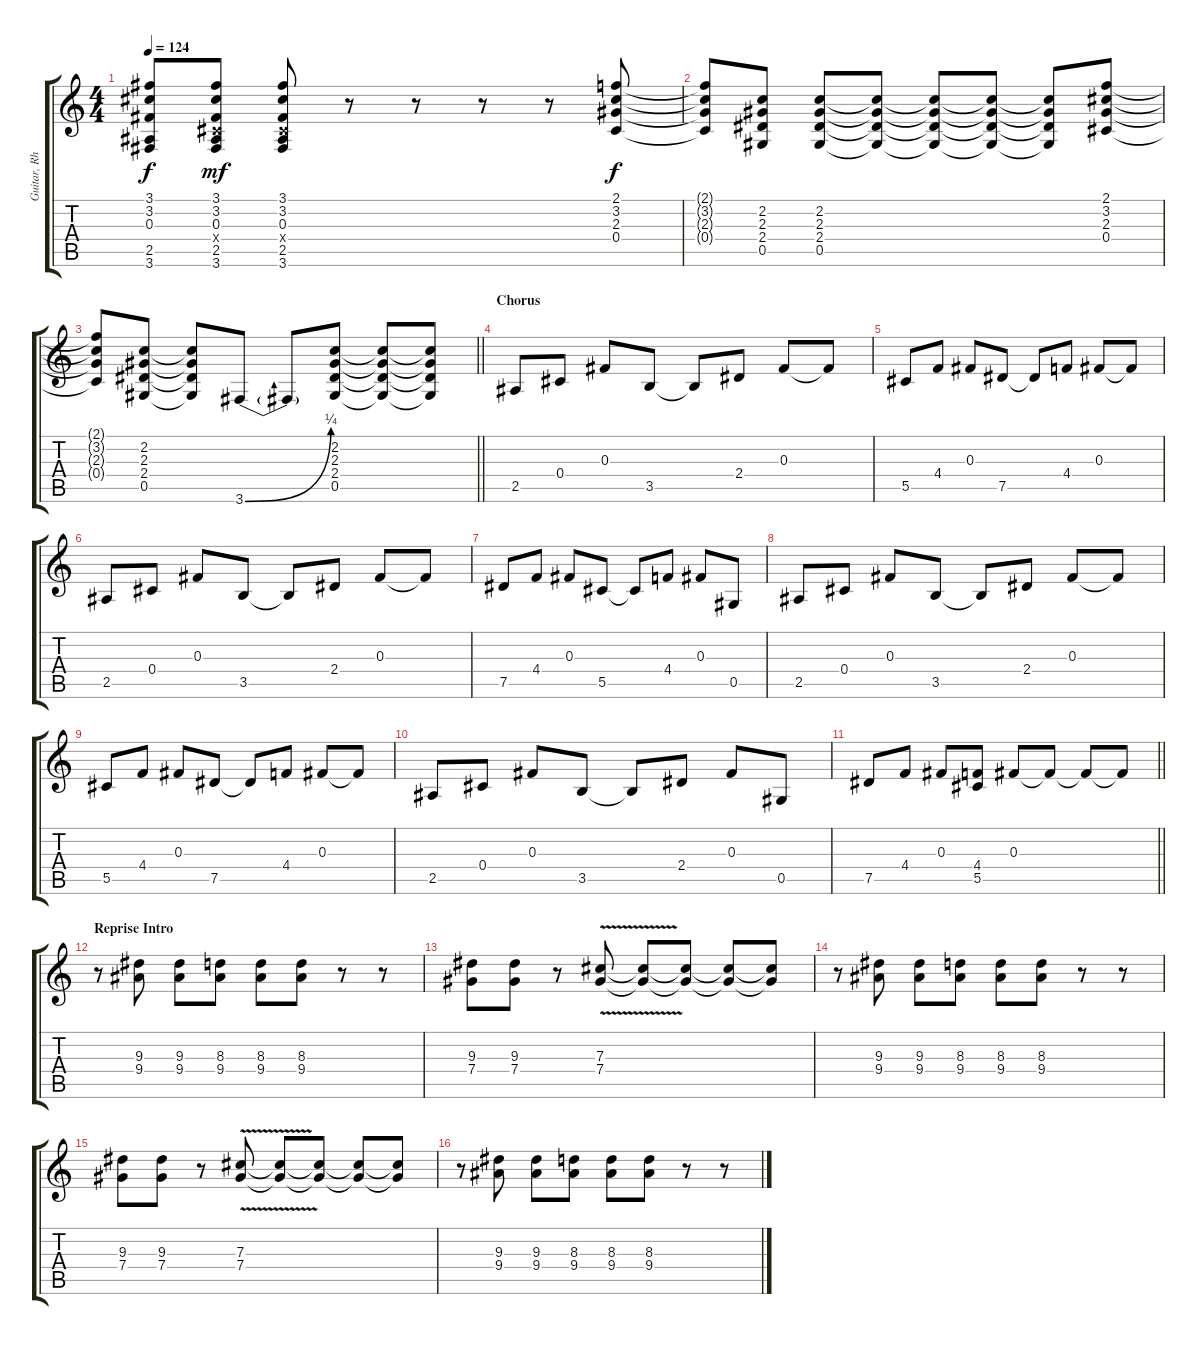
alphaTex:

\track ("Guitar, Rhythm" "Guitar, Rh") {instrument distortionguitar}
\staff {score tabs}
\tuning (Eb4 Bb3 Gb3 Db3 Ab2 Eb2) {hide}
\ts (4 4)
\tempo 124
\clef g2
\ks c
(3.1{t} 3.2{t} 0.3{t} 2.5{t} 3.6{t}).8{dy f} (3.1 3.2 0.3 0.4{x} 2.5 3.6).8{dy mf} (3.1 3.2 0.3 0.4{x} 2.5 3.6).8 r.8 r.8 r.8 r.8 (2.1 3.2 2.3 0.4).8{dy f} |
(2.1{t} 3.2{t} 2.3{t} 0.4{t}).8 (2.2 2.3 2.4 0.5).8 (2.2 2.3 2.4 0.5).8 (2.2{t} 2.3{t} 2.4{t} 0.5{t}).8 (2.2{t} 2.3{t} 2.4{t} 0.5{t}).8 (2.2{t} 2.3{t} 2.4{t} 0.5{t}).8 (2.2{t} 2.3{t} 2.4{t} 0.5{t}).8 (2.1 3.2 2.3 0.4).8 |
\barLineRight lightlight
(2.1{t} 3.2{t} 2.3{t} 0.4{t}).8 (2.2 2.3 2.4 0.5).8 (2.2{t} 2.3{t} 2.4{t} 0.5{t}).8 3.6{be (bend 0 0 60 1)}.8 3.6{t}.8 (2.2 2.3 2.4 0.5).8 (2.2{t} 2.3{t} 2.4{t} 0.5{t}).8 (2.2{t} 2.3{t} 2.4{t} 0.5{t}).8 |
\section ("" "Chorus")
2.5.8 0.4.8 0.3.8 3.5.8 3.5{t}.8 2.4.8 0.3.8 0.3{t}.8 |
5.5.8 4.4.8 0.3.8 7.5.8 7.5{t}.8 4.4.8 0.3.8 0.3{t}.8 |
2.5.8 0.4.8 0.3.8 3.5.8 3.5{t}.8 2.4.8 0.3.8 0.3{t}.8 |
7.5.8 4.4.8 0.3.8 5.5.8 5.5{t}.8 4.4.8 0.3.8 0.5.8 |
2.5.8 0.4.8 0.3.8 3.5.8 3.5{t}.8 2.4.8 0.3.8 0.3{t}.8 |
5.5.8 4.4.8 0.3.8 7.5.8 7.5{t}.8 4.4.8 0.3.8 0.3{t}.8 |
2.5.8 0.4.8 0.3.8 3.5.8 3.5{t}.8 2.4.8 0.3.8 0.5.8 |
\barLineRight lightlight
7.5.8 4.4.8 0.3.8 (4.4 5.5).8 0.3.8 0.3{t}.8 0.3{t}.8 0.3{t}.8 |
\section ("" "Reprise Intro")
r.8 (9.3 9.4).8 (9.3 9.4).8 (8.3 9.4).8 (8.3 9.4).8 (8.3 9.4).8 r.8 r.8 |
(9.3 7.4).8 (9.3 7.4).8 r.8 (7.3{v} 7.4{v}).8 (7.3{t} 7.4{t}).8 (7.3{t} 7.4{t}).8 (7.3{t} 7.4{t}).8 (7.3{t} 7.4{t}).8 |
r.8 (9.3 9.4).8 (9.3 9.4).8 (8.3 9.4).8 (8.3 9.4).8 (8.3 9.4).8 r.8 r.8 |
(9.3 7.4).8 (9.3 7.4).8 r.8 (7.3{v} 7.4{v}).8 (7.3{t} 7.4{t}).8 (7.3{t} 7.4{t}).8 (7.3{t} 7.4{t}).8 (7.3{t} 7.4{t}).8 |
r.8 (9.3 9.4).8 (9.3 9.4).8 (8.3 9.4).8 (8.3 9.4).8 (8.3 9.4).8 r.8 r.8
